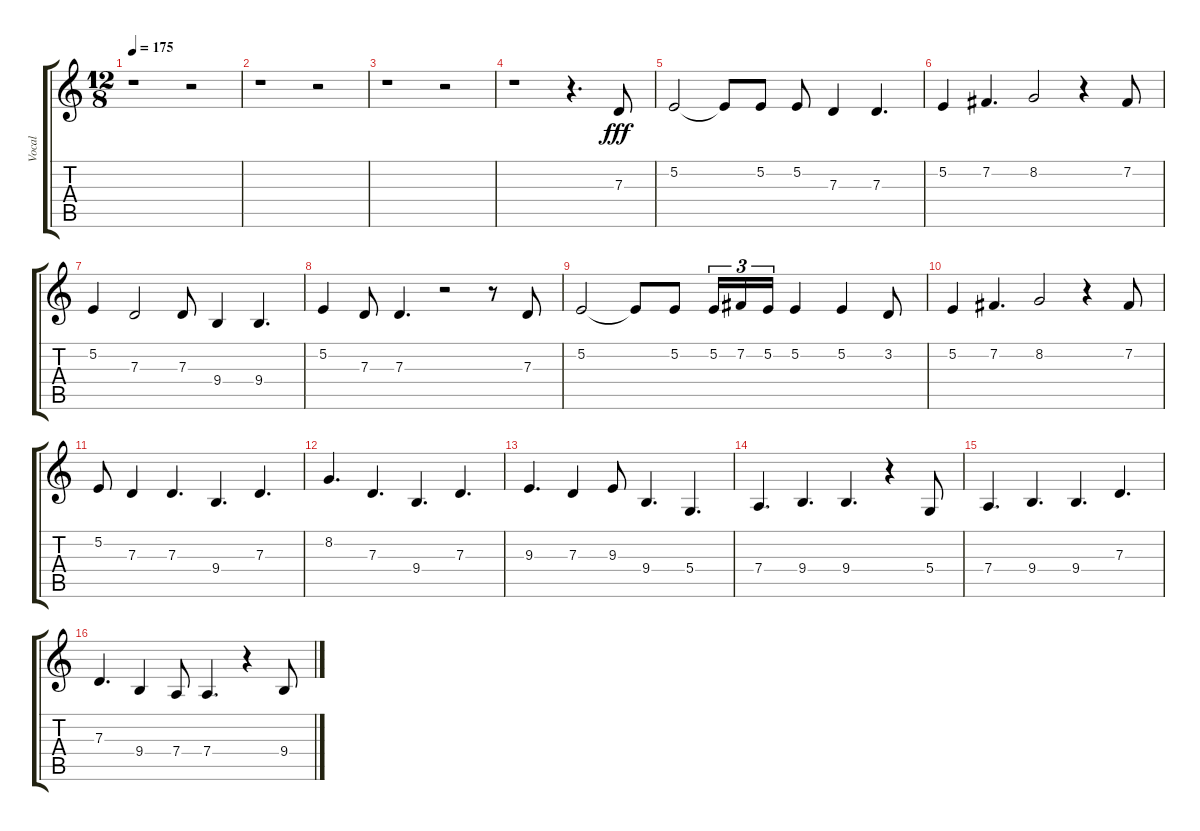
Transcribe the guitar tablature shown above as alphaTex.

\track ("Vocal" "Vocal") {instrument altosax}
\staff {score tabs}
\tuning (E4 B3 G3 D3 A2 E2) {hide}
\ts (12 8)
\tempo 175
\clef g2
\ks c
r.1{dy fff} r.2 |
r.1 r.2 |
r.1 r.2 |
r.1 r.4{d} 7.3.8 |
5.2.2 5.2{t}.8 5.2.8 5.2.8 7.3.4 7.3.4{d} |
5.2.4 7.2.4{d} 8.2.2 r.4 7.2.8 |
5.2.4 7.3.2 7.3.8 9.4.4 9.4.4{d} |
5.2.4 7.3.8 7.3.4{d} r.2 r.8 7.3.8 |
5.2.2 5.2{t}.8 5.2.8 5.2.16{tu (3 2)} 7.2.16{tu (3 2)} 5.2.16{tu (3 2)} 5.2.4 5.2.4 3.2.8 |
5.2.4 7.2.4{d} 8.2.2 r.4 7.2.8 |
5.2.8 7.3.4 7.3.4{d} 9.4.4{d} 7.3.4{d} |
8.2.4{d} 7.3.4{d} 9.4.4{d} 7.3.4{d} |
9.3.4{d} 7.3.4 9.3.8 9.4.4{d} 5.4.4{d} |
7.4.4{d} 9.4.4{d} 9.4.4{d} r.4 5.4.8 |
7.4.4{d} 9.4.4{d} 9.4.4{d} 7.3.4{d} |
7.3.4{d} 9.4.4 7.4.8 7.4.4{d} r.4 9.4.8
